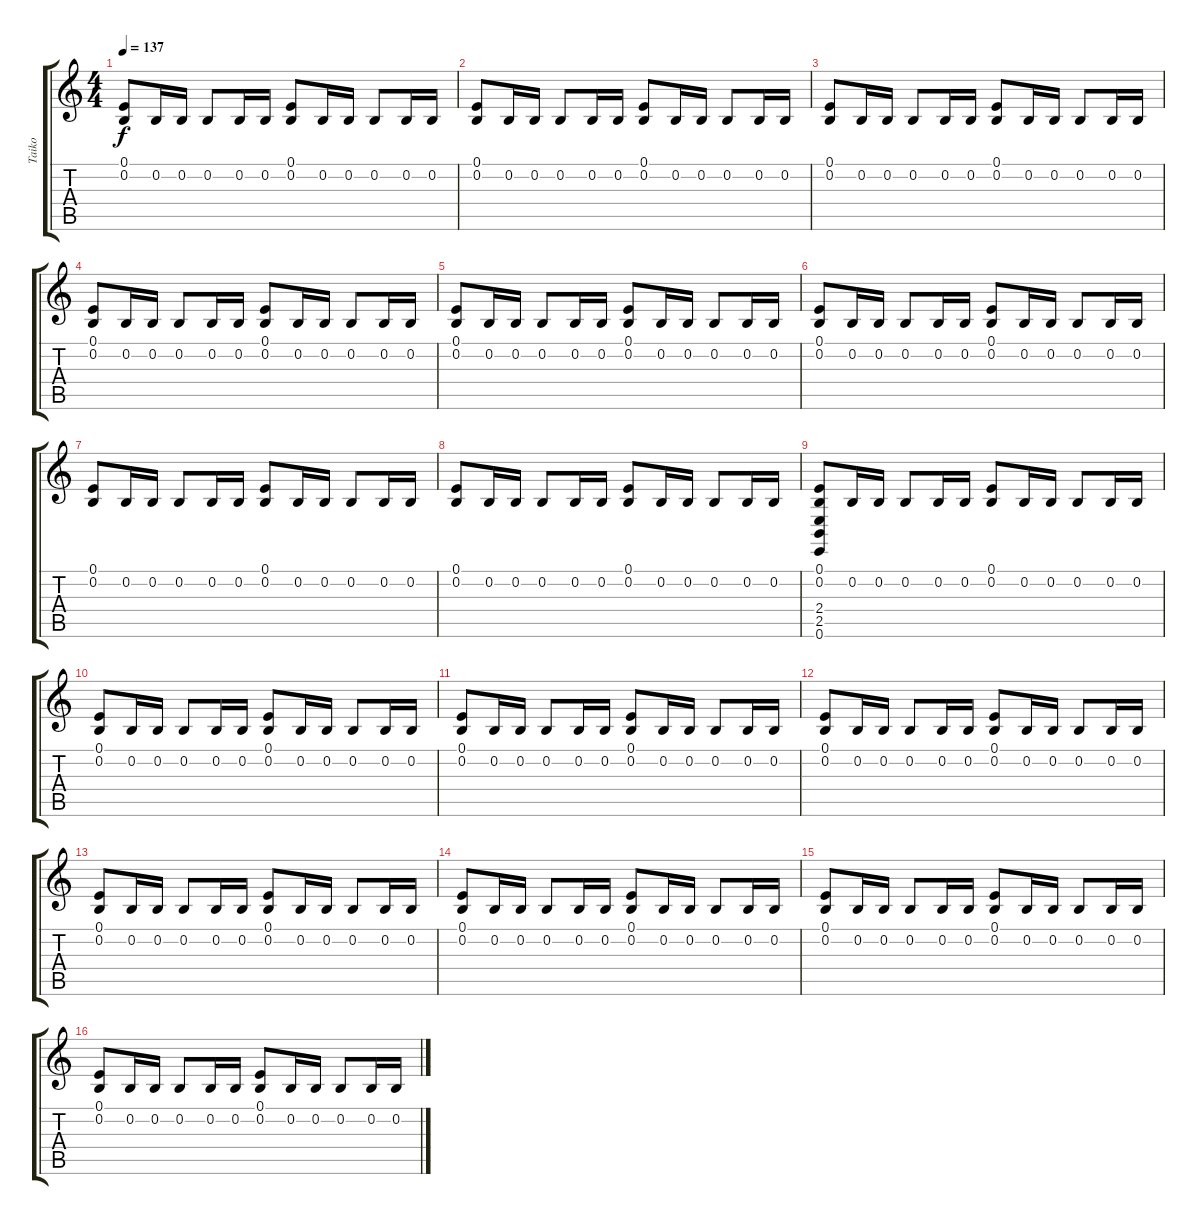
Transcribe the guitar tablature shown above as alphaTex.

\track ("Taiko" "Taiko") {instrument taikodrum}
\staff {score tabs}
\tuning (E4 B3 G3 D3 A2 E2) {hide}
\ts (4 4)
\tempo 137
\clef g2
\ks c
(0.1 0.2).8{dy f} 0.2.16 0.2.16 0.2.8 0.2.16 0.2.16 (0.1 0.2).8 0.2.16 0.2.16 0.2.8 0.2.16 0.2.16 |
(0.1 0.2).8 0.2.16 0.2.16 0.2.8 0.2.16 0.2.16 (0.1 0.2).8 0.2.16 0.2.16 0.2.8 0.2.16 0.2.16 |
(0.1 0.2).8 0.2.16 0.2.16 0.2.8 0.2.16 0.2.16 (0.1 0.2).8 0.2.16 0.2.16 0.2.8 0.2.16 0.2.16 |
(0.1 0.2).8 0.2.16 0.2.16 0.2.8 0.2.16 0.2.16 (0.1 0.2).8 0.2.16 0.2.16 0.2.8 0.2.16 0.2.16 |
(0.1 0.2).8 0.2.16 0.2.16 0.2.8 0.2.16 0.2.16 (0.1 0.2).8 0.2.16 0.2.16 0.2.8 0.2.16 0.2.16 |
(0.1 0.2).8 0.2.16 0.2.16 0.2.8 0.2.16 0.2.16 (0.1 0.2).8 0.2.16 0.2.16 0.2.8 0.2.16 0.2.16 |
(0.1 0.2).8 0.2.16 0.2.16 0.2.8 0.2.16 0.2.16 (0.1 0.2).8 0.2.16 0.2.16 0.2.8 0.2.16 0.2.16 |
(0.1 0.2).8 0.2.16 0.2.16 0.2.8 0.2.16 0.2.16 (0.1 0.2).8 0.2.16 0.2.16 0.2.8 0.2.16 0.2.16 |
(0.1 0.2 2.4 2.5 0.6).8 0.2.16 0.2.16 0.2.8 0.2.16 0.2.16 (0.1 0.2).8 0.2.16 0.2.16 0.2.8 0.2.16 0.2.16 |
(0.1 0.2).8 0.2.16 0.2.16 0.2.8 0.2.16 0.2.16 (0.1 0.2).8 0.2.16 0.2.16 0.2.8 0.2.16 0.2.16 |
(0.1 0.2).8 0.2.16 0.2.16 0.2.8 0.2.16 0.2.16 (0.1 0.2).8 0.2.16 0.2.16 0.2.8 0.2.16 0.2.16 |
(0.1 0.2).8 0.2.16 0.2.16 0.2.8 0.2.16 0.2.16 (0.1 0.2).8 0.2.16 0.2.16 0.2.8 0.2.16 0.2.16 |
(0.1 0.2).8 0.2.16 0.2.16 0.2.8 0.2.16 0.2.16 (0.1 0.2).8 0.2.16 0.2.16 0.2.8 0.2.16 0.2.16 |
(0.1 0.2).8 0.2.16 0.2.16 0.2.8 0.2.16 0.2.16 (0.1 0.2).8 0.2.16 0.2.16 0.2.8 0.2.16 0.2.16 |
(0.1 0.2).8 0.2.16 0.2.16 0.2.8 0.2.16 0.2.16 (0.1 0.2).8 0.2.16 0.2.16 0.2.8 0.2.16 0.2.16 |
(0.1 0.2).8 0.2.16 0.2.16 0.2.8 0.2.16 0.2.16 (0.1 0.2).8 0.2.16 0.2.16 0.2.8 0.2.16 0.2.16
